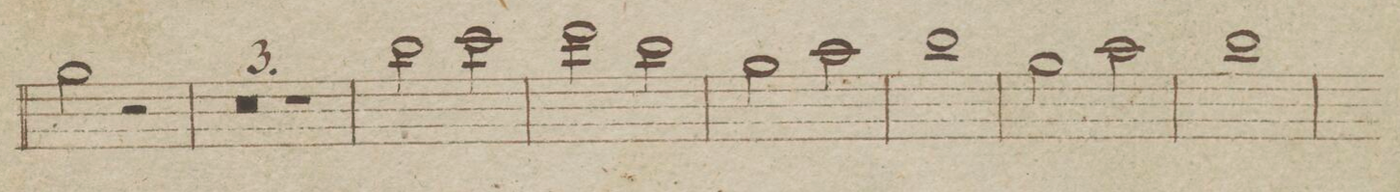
**kern
*I"Oboe Primo
*clefG2
*k[b-e-]
*met(c|)
*M2/2
2gg\
2r
=68
0r
=69
=70
1r
=71
2bb-\
2ccc\
=72
2ddd\
2bb-\
=73
2gg\
2aa\
=74
1bb-
=75
2gg\
2aa\
=76
1bb-
=77
*-
